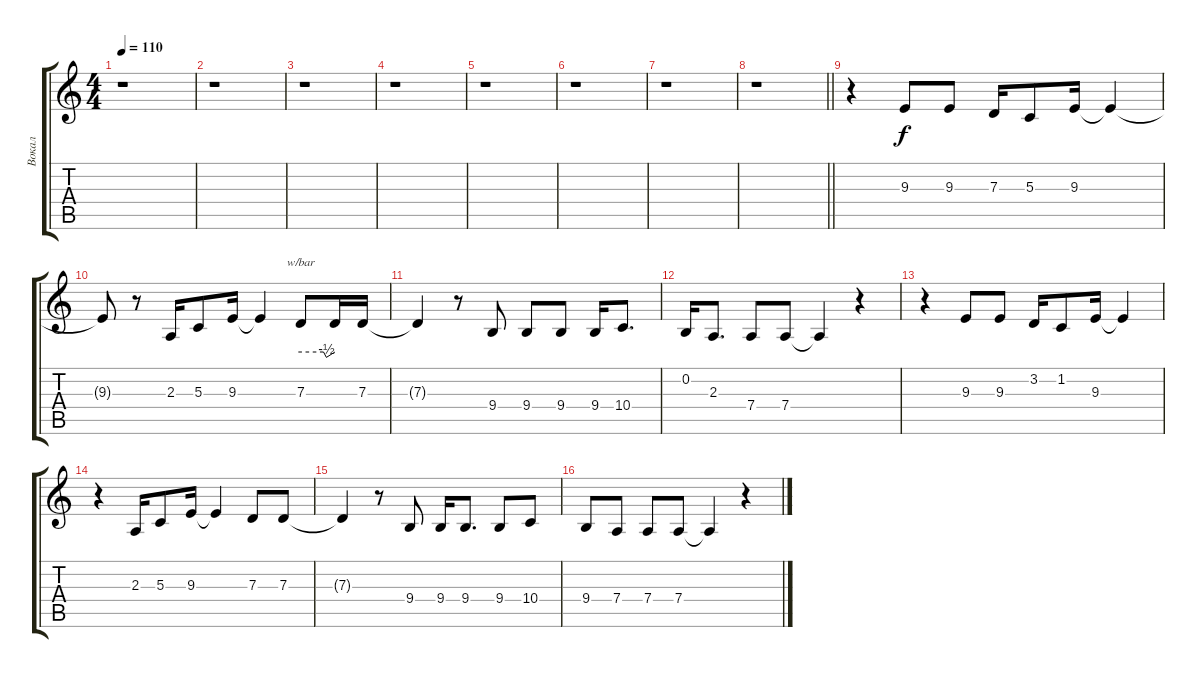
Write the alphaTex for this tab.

\track ("Вокал" "Вокал") {instrument sopranosax}
\staff {score tabs}
\tuning (E4 B3 G3 D3 A2 E2) {hide}
\ts (4 4)
\tempo 110
\clef g2
\ks c
r.1{dy f instrument sopranosax} |
r.1 |
r.1 |
r.1 |
r.1 |
r.1 |
r.1 |
\barLineRight lightlight
r.1 |
\section ("" "")
r.4 9.3.8 9.3.8 7.3.16 5.3.8 9.3.16 9.3{t}.4 |
9.3{t}.8 r.8 2.3.16 5.3.8 9.3.16 9.3{t}.4 7.3.8{tbe (custom default 0 0 40 0 45 -2 60 0)} 7.3{t}.16 7.3.16 |
7.3{t}.4 r.8 9.4.8 9.4.8 9.4.8 9.4.16 10.4.8{d} |
0.2.16 2.3.8{d} 7.4.8 7.4.8 7.4{t}.4 r.4 |
r.4 9.3.8 9.3.8 3.2.16 1.2.8 9.3.16 9.3{t}.4 |
r.4 2.3.16 5.3.8 9.3.16 9.3{t}.4 7.3.8 7.3.8 |
7.3{t}.4 r.8 9.4.8 9.4.16 9.4.8{d} 9.4.8 10.4.8 |
9.4.8 7.4.8 7.4.8 7.4.8 7.4{t}.4 r.4
